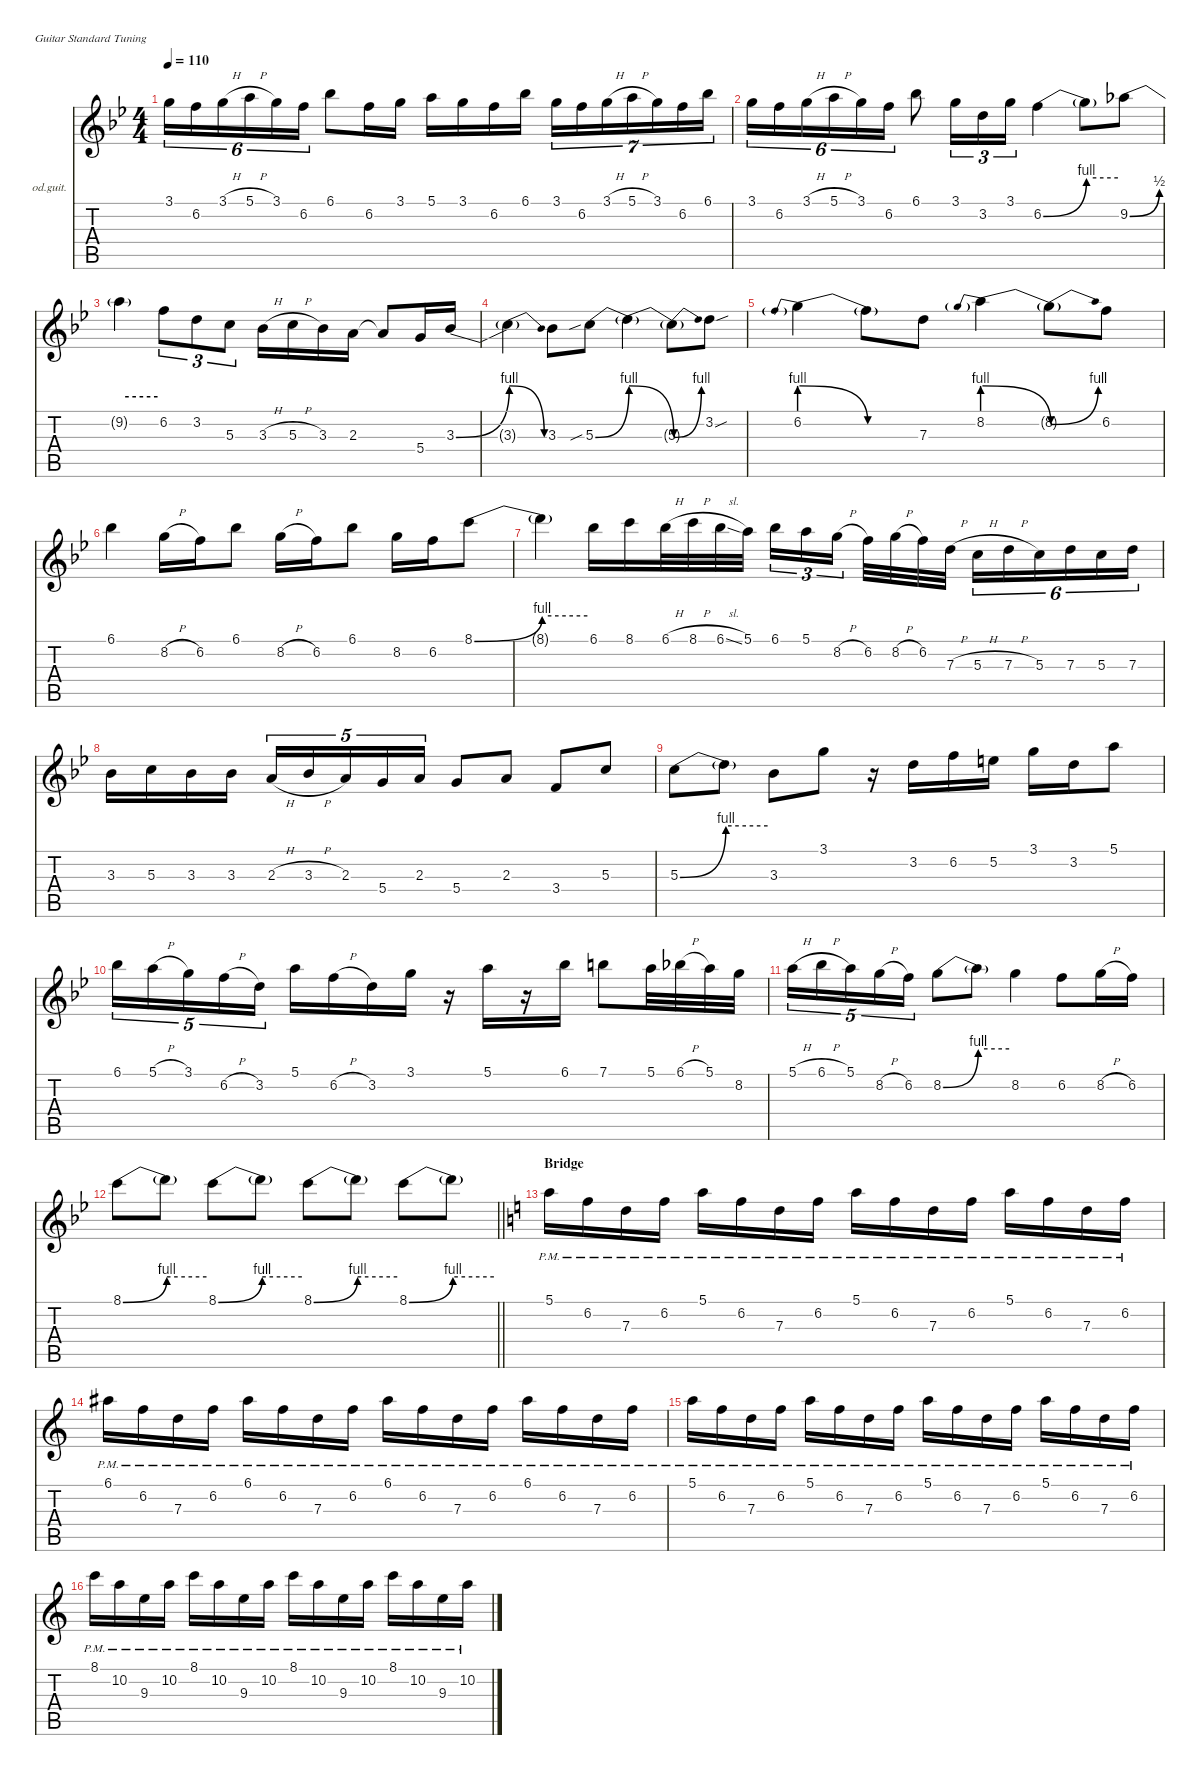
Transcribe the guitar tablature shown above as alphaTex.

\defaultSystemsLayout 4
\hideDynamics
\bracketExtendMode nobrackets
\firstSystemTrackNameOrientation horizontal
\otherSystemsTrackNameOrientation horizontal
\track ("Gitar 1" "od.guit.") {instrument overdrivenguitar}
\staff {score tabs}
\tuning (E4 B3 G3 D3 A2 E2)
\ts (4 4)
\tempo 110
\clef g2
\ks bb
3.1.16{tu (6 4) dy f} 6.2.16{tu (6 4)} 3.1{h}.16{tu (6 4)} 5.1{h}.16{tu (6 4)} 3.1.16{tu (6 4)} 6.2.16{tu (6 4)} 6.1.8 6.2.16 3.1.16 5.1.16 3.1.16 6.2.16 6.1.16 3.1.16{tu (7 4)} 6.2.16{tu (7 4)} 3.1{h}.16{tu (7 4)} 5.1{h}.16{tu (7 4)} 3.1.16{tu (7 4)} 6.2.16{tu (7 4)} 6.1.16{tu (7 4)} |
3.1.16{tu (6 4)} 6.2.16{tu (6 4)} 3.1{h}.16{tu (6 4)} 5.1{h}.16{tu (6 4)} 3.1.16{tu (6 4)} 6.2.16{tu (6 4)} 6.1.8 3.1.16{tu (3 2)} 3.2.16{tu (3 2)} 3.1.16{tu (3 2)} 6.2{be (bend 0 0 60 4)}.4 6.2{be (hold 0 4 60 4) t}.8 9.2{be (bend 0 0 60 2)}.8 |
9.2{be (hold 0 2 60 2) t}.4 6.2.8{tu (3 2)} 3.2.8{tu (3 2)} 5.3.8{tu (3 2)} 3.3{h}.16 5.3{h}.16 3.3.16 2.3.16 2.3{t}.8 5.4.16 3.3{be (bend 0 0 60 4)}.16 |
3.3{be (release 0 4 39.999998399999996 0) t}.4 3.3.8 5.3{be (bend 0 0 60 4) sib}.8 5.3{be (release 0 4 60 0) t}.4 5.3{be (bend 0 0 9.999999599999999 4) t}.8 3.2{sou}.8 |
6.2{be (prebendrelease 0 4 60 0)}.4 6.2{be (hold 0 0 60 0) t}.8 7.3.8 8.2{be (prebendrelease 0 4 60 0)}.4 8.2{be (bend 0 0 60 4) t}.8 6.2.8 |
6.1.4 8.2{h}.16 6.2.16 6.1.8 8.2{h}.16 6.2.16 6.1.8 8.2.16 6.2.16 8.1{be (bend 0 0 60 4)}.8 |
8.1{be (hold 0 4 60 4) t}.4 6.1.16 8.1.16 6.1{h}.32 8.1{h}.32 6.1{sl}.32 5.1.32 6.1.16{tu (3 2)} 5.1.16{tu (3 2)} 8.2{h}.16{tu (3 2)} 6.2.32 8.2{h}.32 6.2.32 7.3{h}.32 5.3{h}.16{tu (6 4)} 7.3{h}.16{tu (6 4)} 5.3.16{tu (6 4)} 7.3.16{tu (6 4)} 5.3.16{tu (6 4)} 7.3.16{tu (6 4)} |
3.3.16 5.3.16 3.3.16 3.3.16 2.3{h}.16{tu (5 4)} 3.3{h}.16{tu (5 4)} 2.3.16{tu (5 4)} 5.4.16{tu (5 4)} 2.3.16{tu (5 4)} 5.4.8 2.3.8 3.4.8 5.3.8 |
5.3{be (bend 0 0 60 4)}.8 5.3{be (hold 0 4 60 4) t}.8 3.3.8 3.1.8 r.16 3.2.16 6.2.16 5.2.16 3.1.16 3.2.16 5.1.8 |
6.1.16{tu (5 4)} 5.1{h}.16{tu (5 4)} 3.1.16{tu (5 4)} 6.2{h}.16{tu (5 4)} 3.2.16{tu (5 4)} 5.1.16 6.2{h}.16 3.2.16 3.1.16 r.16 5.1.16 r.16 6.1.16 7.1.8 5.1.32 6.1{h}.32 5.1.32 8.2.32 |
5.1{h}.16{tu (5 4)} 6.1{h}.16{tu (5 4)} 5.1.16{tu (5 4)} 8.2{h}.16{tu (5 4)} 6.2.16{tu (5 4)} 8.2{be (bend 0 0 60 4)}.8 8.2{be (hold 0 4 60 4) t}.8 8.2.4 6.2.8 8.2{h}.16 6.2.16 |
\barLineRight lightlight
8.1{be (bend 0 0 60 4)}.8 8.1{be (hold 0 4 60 4) t}.8 8.1{be (bend 0 0 60 4)}.8 8.1{be (hold 0 4 60 4) t}.8 8.1{be (bend 0 0 60 4)}.8 8.1{be (hold 0 4 60 4) t}.8 8.1{be (bend 0 0 60 4)}.8 8.1{be (hold 0 4 60 4) t}.8 |
\section ("" "Bridge")
\ks c
5.1{pm}.16 6.2{pm}.16 7.3{pm}.16 6.2{pm}.16 5.1{pm}.16 6.2{pm}.16 7.3{pm}.16 6.2{pm}.16 5.1{pm}.16 6.2{pm}.16 7.3{pm}.16 6.2{pm}.16 5.1{pm}.16 6.2{pm}.16 7.3{pm}.16 6.2{pm}.16 |
6.1{pm}.16 6.2{pm}.16 7.3{pm}.16 6.2{pm}.16 6.1{pm}.16 6.2{pm}.16 7.3{pm}.16 6.2{pm}.16 6.1{pm}.16 6.2{pm}.16 7.3{pm}.16 6.2{pm}.16 6.1{pm}.16 6.2{pm}.16 7.3{pm}.16 6.2{pm}.16 |
5.1{pm}.16 6.2{pm}.16 7.3{pm}.16 6.2{pm}.16 5.1{pm}.16 6.2{pm}.16 7.3{pm}.16 6.2{pm}.16 5.1{pm}.16 6.2{pm}.16 7.3{pm}.16 6.2{pm}.16 5.1{pm}.16 6.2{pm}.16 7.3{pm}.16 6.2{pm}.16 |
8.1{pm}.16 10.2{pm}.16 9.3{pm}.16 10.2{pm}.16 8.1{pm}.16 10.2{pm}.16 9.3{pm}.16 10.2{pm}.16 8.1{pm}.16 10.2{pm}.16 9.3{pm}.16 10.2{pm}.16 8.1{pm}.16 10.2{pm}.16 9.3{pm}.16 10.2{pm}.16
